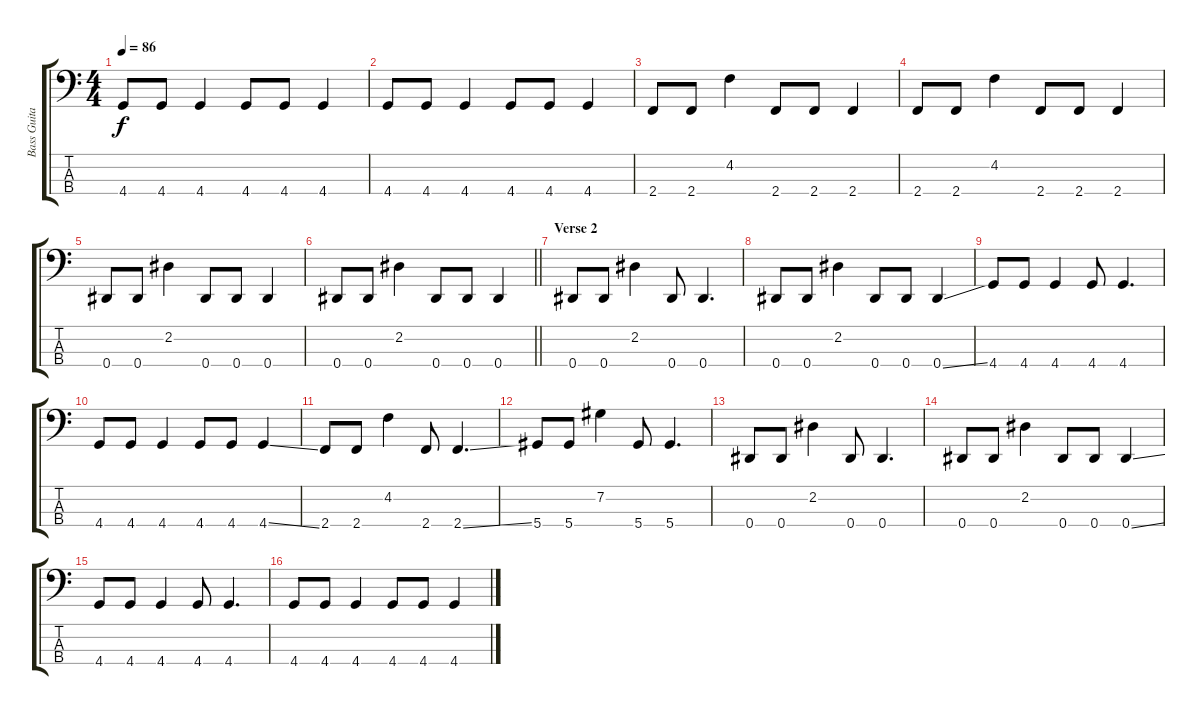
\track ("Bass Guitar" "Bass Guita") {instrument electricbassfinger}
\staff {score tabs}
\tuning (Gb2 Db2 Ab1 Eb1) {hide}
\ts (4 4)
\tempo 86
\clef f4
\ks c
4.4.8{dy f} 4.4.8 4.4.4 4.4.8 4.4.8 4.4.4 |
4.4.8 4.4.8 4.4.4 4.4.8 4.4.8 4.4.4 |
2.4.8 2.4.8 4.2.4 2.4.8 2.4.8 2.4.4 |
2.4.8 2.4.8 4.2.4 2.4.8 2.4.8 2.4.4 |
0.4.8 0.4.8 2.2.4 0.4.8 0.4.8 0.4.4 |
\barLineRight lightlight
0.4.8 0.4.8 2.2.4 0.4.8 0.4.8 0.4.4 |
\section ("" "Verse 2")
0.4.8 0.4.8 2.2.4 0.4.8 0.4.4{d} |
0.4.8 0.4.8 2.2.4 0.4.8 0.4.8 0.4{ss}.4 |
4.4.8 4.4.8 4.4.4 4.4.8 4.4.4{d} |
4.4.8 4.4.8 4.4.4 4.4.8 4.4.8 4.4{ss}.4 |
2.4.8 2.4.8 4.2.4 2.4.8 2.4{ss}.4{d} |
5.4.8 5.4.8 7.2.4 5.4.8 5.4.4{d} |
0.4.8 0.4.8 2.2.4 0.4.8 0.4.4{d} |
0.4.8 0.4.8 2.2.4 0.4.8 0.4.8 0.4{ss}.4 |
4.4.8 4.4.8 4.4.4 4.4.8 4.4.4{d} |
4.4.8 4.4.8 4.4.4 4.4.8 4.4.8 4.4{ss}.4
